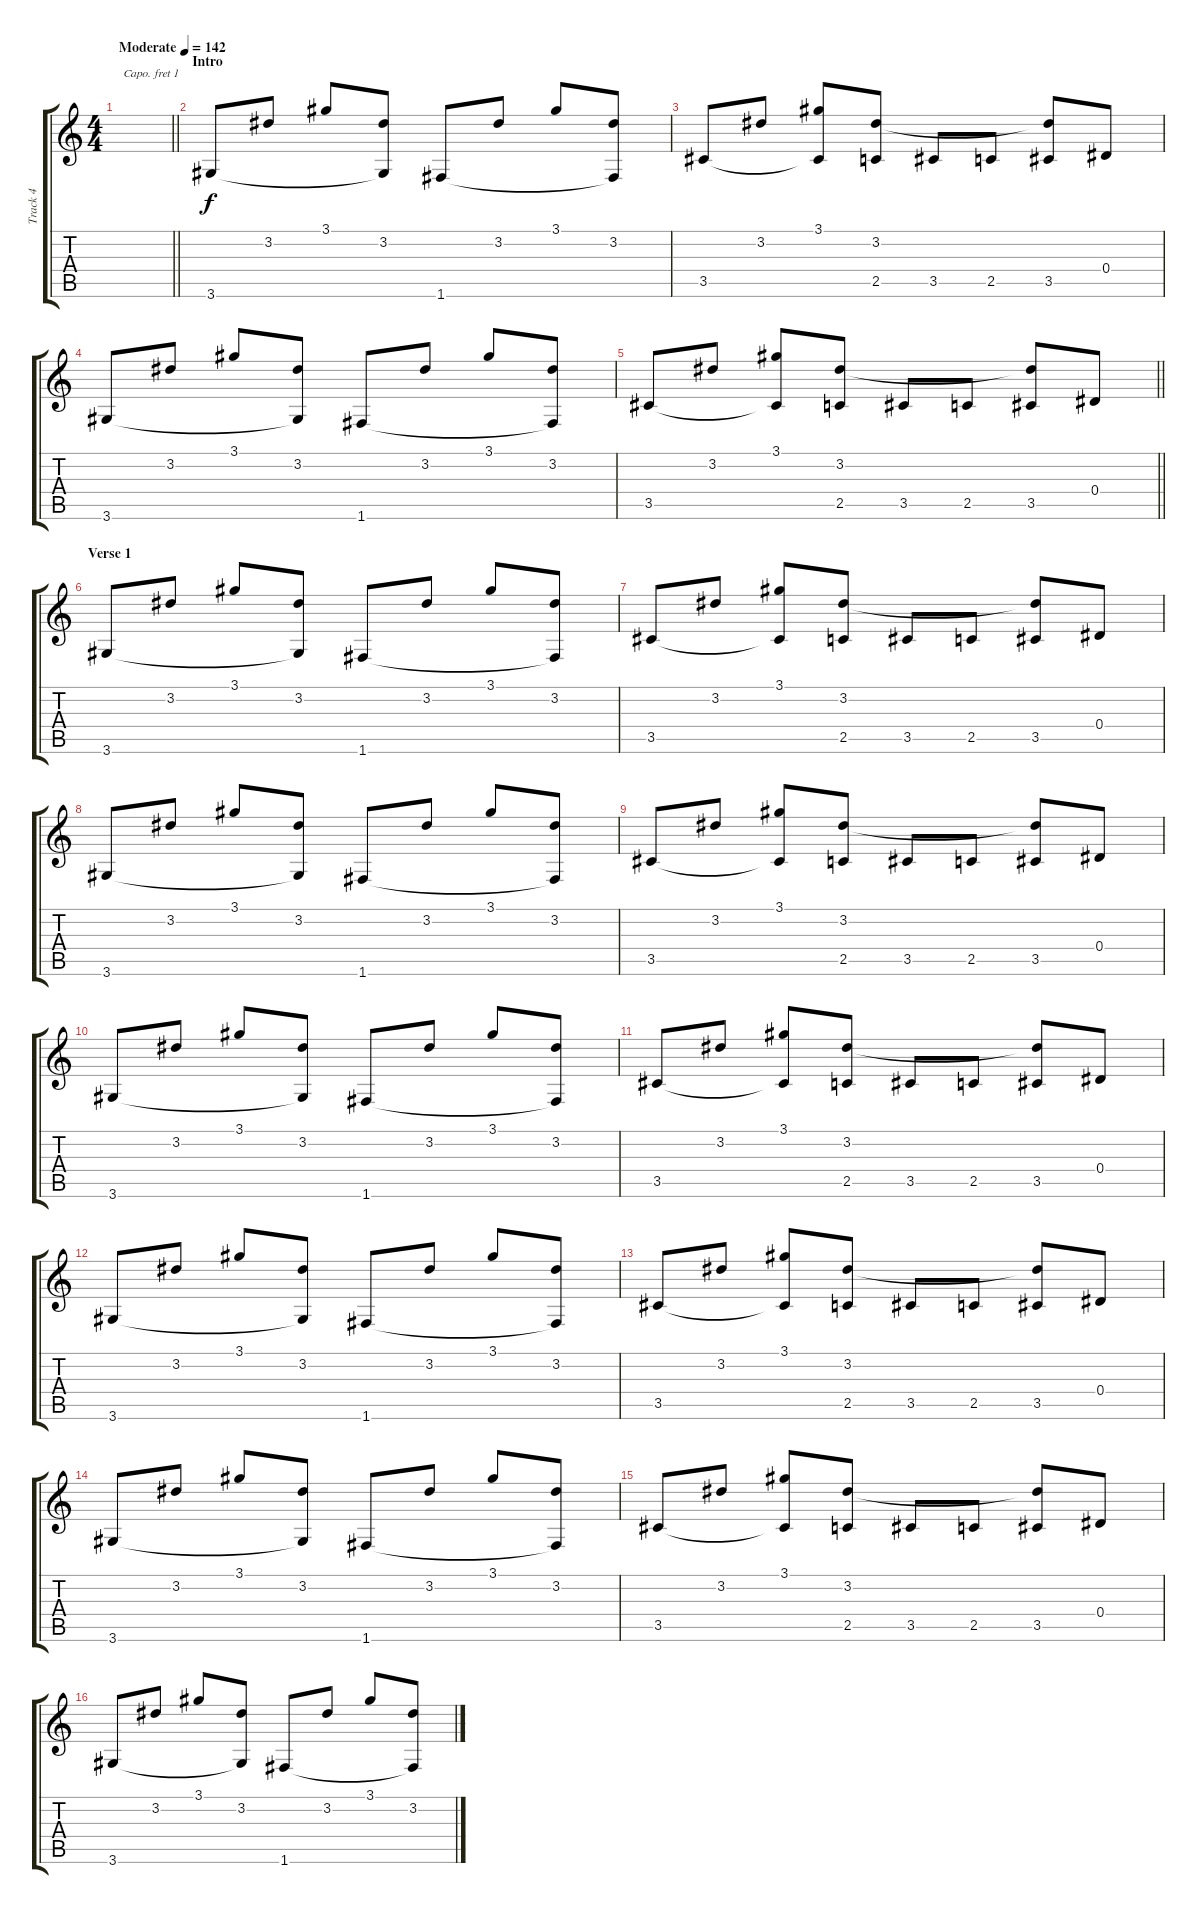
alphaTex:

\track ("Track 4" "Track 4") {instrument acousticguitarsteel}
\staff {score tabs}
\capo 1
\tuning (E4 B3 G3 D3 A2 E2) {hide}
\ts (4 4)
\tempo (142 "Moderate")
\clef g2
\barLineRight lightlight
\ks c
|
\section ("" "Intro")
3.6.8 3.2.8 3.1.8 (3.2 3.6{t}).8 1.6.8 3.2.8 3.1.8 (3.2 1.6{t}).8 |
3.5.8 3.2.8 (3.1 3.5{t}).8 (3.2 2.5).8 3.5.8 2.5.8 (3.2{t} 3.5).8 0.4.8 |
3.6.8 3.2.8 3.1.8 (3.2 3.6{t}).8 1.6.8 3.2.8 3.1.8 (3.2 1.6{t}).8 |
\barLineRight lightlight
3.5.8 3.2.8 (3.1 3.5{t}).8 (3.2 2.5).8 3.5.8 2.5.8 (3.2{t} 3.5).8 0.4.8 |
\section ("" "Verse 1")
3.6.8 3.2.8 3.1.8 (3.2 3.6{t}).8 1.6.8 3.2.8 3.1.8 (3.2 1.6{t}).8 |
3.5.8 3.2.8 (3.1 3.5{t}).8 (3.2 2.5).8 3.5.8 2.5.8 (3.2{t} 3.5).8 0.4.8 |
3.6.8 3.2.8 3.1.8 (3.2 3.6{t}).8 1.6.8 3.2.8 3.1.8 (3.2 1.6{t}).8 |
3.5.8 3.2.8 (3.1 3.5{t}).8 (3.2 2.5).8 3.5.8 2.5.8 (3.2{t} 3.5).8 0.4.8 |
3.6.8 3.2.8 3.1.8 (3.2 3.6{t}).8 1.6.8 3.2.8 3.1.8 (3.2 1.6{t}).8 |
3.5.8 3.2.8 (3.1 3.5{t}).8 (3.2 2.5).8 3.5.8 2.5.8 (3.2{t} 3.5).8 0.4.8 |
3.6.8 3.2.8 3.1.8 (3.2 3.6{t}).8 1.6.8 3.2.8 3.1.8 (3.2 1.6{t}).8 |
3.5.8 3.2.8 (3.1 3.5{t}).8 (3.2 2.5).8 3.5.8 2.5.8 (3.2{t} 3.5).8 0.4.8 |
3.6.8 3.2.8 3.1.8 (3.2 3.6{t}).8 1.6.8 3.2.8 3.1.8 (3.2 1.6{t}).8 |
3.5.8 3.2.8 (3.1 3.5{t}).8 (3.2 2.5).8 3.5.8 2.5.8 (3.2{t} 3.5).8 0.4.8 |
3.6.8 3.2.8 3.1.8 (3.2 3.6{t}).8 1.6.8 3.2.8 3.1.8 (3.2 1.6{t}).8
